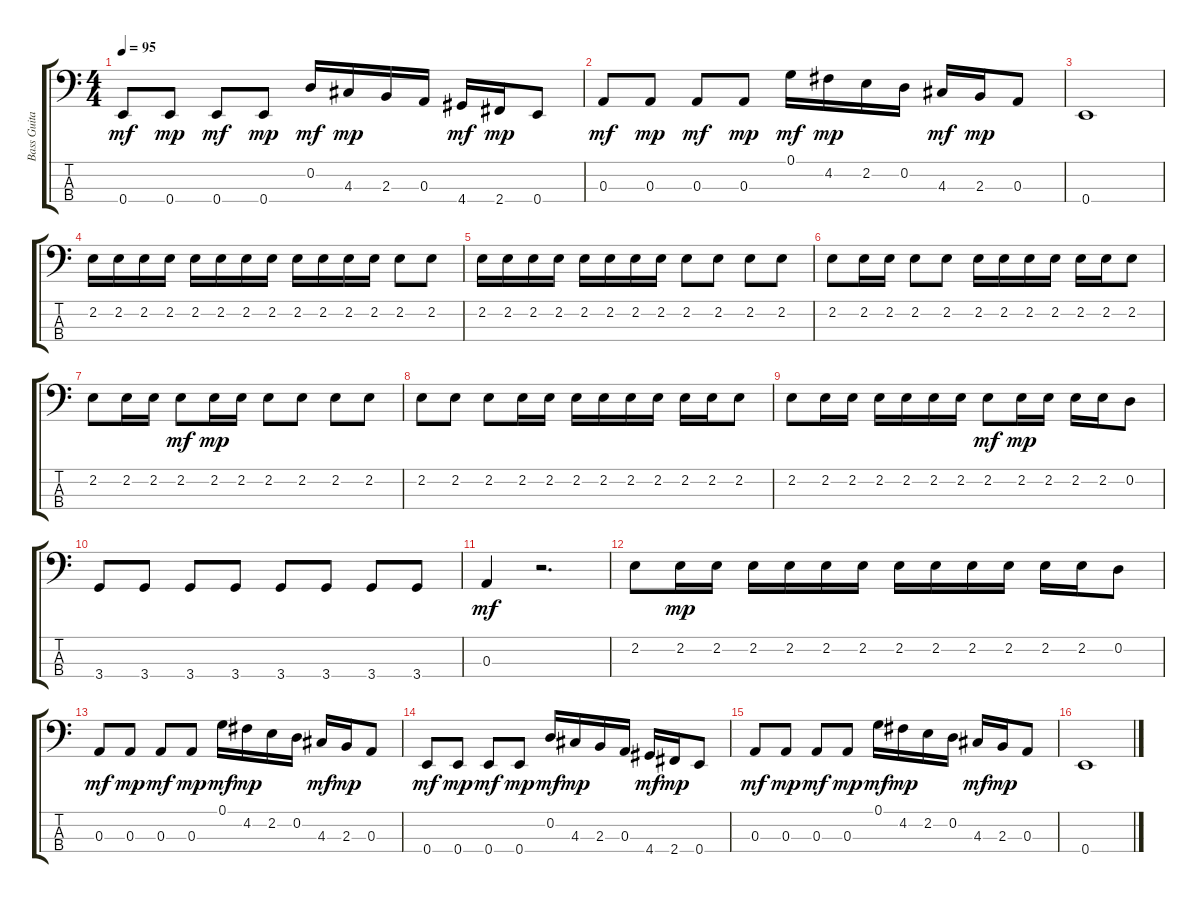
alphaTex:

\track ("Bass Guitar" "Bass Guita") {instrument electricbassfinger}
\staff {score tabs}
\tuning (G2 D2 A1 E1) {hide}
\ts (4 4)
\tempo 95
\clef f4
\ks c
0.4.8{dy mf} 0.4.8{dy mp} 0.4.8{dy mf} 0.4.8{dy mp} 0.2.16{dy mf} 4.3.16{dy mp} 2.3.16 0.3.16 4.4.16{dy mf} 2.4.16{dy mp} 0.4.8 |
0.3.8{dy mf} 0.3.8{dy mp} 0.3.8{dy mf} 0.3.8{dy mp} 0.1.16{dy mf} 4.2.16{dy mp} 2.2.16 0.2.16 4.3.16{dy mf} 2.3.16{dy mp} 0.3.8 |
0.4.1 |
2.2.16{volume 12} 2.2.16 2.2.16 2.2.16 2.2.16 2.2.16 2.2.16 2.2.16 2.2.16 2.2.16 2.2.16 2.2.16 2.2.8 2.2.8 |
2.2.16 2.2.16 2.2.16 2.2.16 2.2.16 2.2.16 2.2.16 2.2.16 2.2.8 2.2.8 2.2.8 2.2.8 |
2.2.8 2.2.16 2.2.16 2.2.8 2.2.8 2.2.16 2.2.16 2.2.16 2.2.16 2.2.16 2.2.16 2.2.8 |
2.2.8 2.2.16 2.2.16 2.2.8{dy mf} 2.2.16{dy mp} 2.2.16 2.2.8 2.2.8 2.2.8 2.2.8 |
2.2.8 2.2.8 2.2.8 2.2.16 2.2.16 2.2.16 2.2.16 2.2.16 2.2.16 2.2.16 2.2.16 2.2.8 |
2.2.8 2.2.16 2.2.16 2.2.16 2.2.16 2.2.16 2.2.16 2.2.8{dy mf} 2.2.16{dy mp} 2.2.16 2.2.16 2.2.16 0.2.8 |
3.4.8 3.4.8 3.4.8 3.4.8 3.4.8 3.4.8 3.4.8 3.4.8 |
0.3.4{dy mf} r.2{d} |
2.2.8{volume 12} 2.2.16{dy mp} 2.2.16 2.2.16 2.2.16 2.2.16 2.2.16 2.2.16 2.2.16 2.2.16 2.2.16 2.2.16 2.2.16 0.2.8 |
0.3.8{dy mf} 0.3.8{dy mp} 0.3.8{dy mf} 0.3.8{dy mp} 0.1.16{dy mf} 4.2.16{dy mp} 2.2.16 0.2.16 4.3.16{dy mf} 2.3.16{dy mp} 0.3.8 |
0.4.8{dy mf} 0.4.8{dy mp} 0.4.8{dy mf} 0.4.8{dy mp} 0.2.16{dy mf} 4.3.16{dy mp} 2.3.16 0.3.16 4.4.16{dy mf} 2.4.16{dy mp} 0.4.8 |
0.3.8{dy mf} 0.3.8{dy mp} 0.3.8{dy mf} 0.3.8{dy mp} 0.1.16{dy mf} 4.2.16{dy mp} 2.2.16 0.2.16 4.3.16{dy mf} 2.3.16{dy mp} 0.3.8 |
0.4.1
